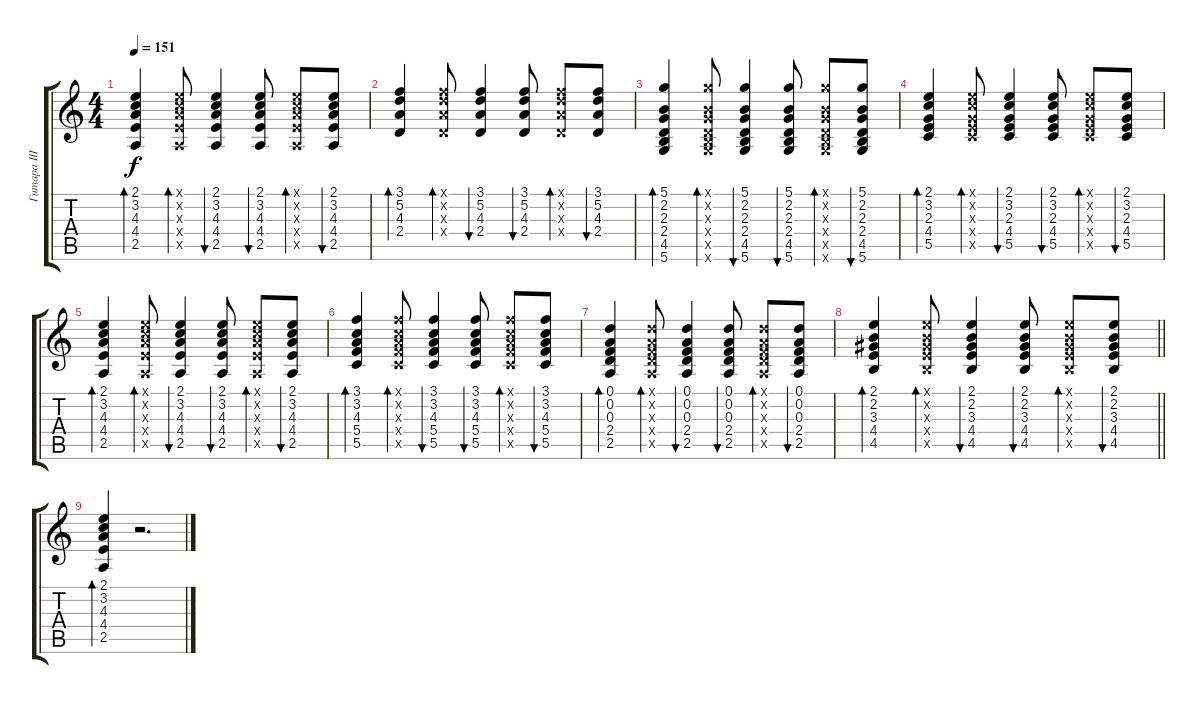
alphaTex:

\track ("Гитара III л" "Гитара III") {instrument acousticguitarsteel}
\staff {score tabs}
\tuning (D4 A3 F3 C3 G2 D2) {hide}
\ts (4 4)
\tempo 151
\clef g2
\ks c
(2.1 3.2 4.3 4.4 2.5).4{bd 60 dy f} (2.1{x} 3.2{x} 4.3{x} 4.4{x} 2.5{x}).8{bd 60} (2.1 3.2 4.3 4.4 2.5).4{bu 60} (2.1 3.2 4.3 4.4 2.5).8{bu 60} (2.1{x} 3.2{x} 4.3{x} 4.4{x} 2.5{x}).8{bd 60} (2.1 3.2 4.3 4.4 2.5).8{bu 60} |
(3.1 5.2 4.3 2.4).4{bd 60} (3.1{x} 5.2{x} 4.3{x} 2.4{x}).8{bd 60} (3.1 5.2 4.3 2.4).4{bu 60} (3.1 5.2 4.3 2.4).8{bu 60} (3.1{x} 5.2{x} 4.3{x} 2.4{x}).8{bd 60} (3.1 5.2 4.3 2.4).8{bu 60} |
(5.1 2.2 2.3 2.4 4.5 5.6).4{bd 60} (5.1{x} 2.2{x} 2.3{x} 2.4{x} 4.5{x} 5.6{x}).8{bd 60} (5.1 2.2 2.3 2.4 4.5 5.6).4{bu 60} (5.1 2.2 2.3 2.4 4.5 5.6).8{bu 60} (5.1{x} 2.2{x} 2.3{x} 2.4{x} 4.5{x} 5.6{x}).8{bd 60} (5.1 2.2 2.3 2.4 4.5 5.6).8{bu 60} |
(2.1 3.2 2.3 4.4 5.5).4{bd 60} (2.1{x} 3.2{x} 2.3{x} 4.4{x} 5.5{x}).8{bd 60} (2.1 3.2 2.3 4.4 5.5).4{bu 60} (2.1 3.2 2.3 4.4 5.5).8{bu 60} (2.1{x} 3.2{x} 2.3{x} 4.4{x} 5.5{x}).8{bd 60} (2.1 3.2 2.3 4.4 5.5).8{bu 60} |
(2.1 3.2 4.3 4.4 2.5).4{bd 60} (2.1{x} 3.2{x} 4.3{x} 4.4{x} 2.5{x}).8{bd 60} (2.1 3.2 4.3 4.4 2.5).4{bu 60} (2.1 3.2 4.3 4.4 2.5).8{bu 60} (2.1{x} 3.2{x} 4.3{x} 4.4{x} 2.5{x}).8{bd 60} (2.1 3.2 4.3 4.4 2.5).8{bu 60} |
(3.1 3.2 4.3 5.4 5.5).4{bd 60} (3.1{x} 3.2{x} 4.3{x} 5.4{x} 5.5{x}).8{bd 60} (3.1 3.2 4.3 5.4 5.5).4{bu 60} (3.1 3.2 4.3 5.4 5.5).8{bu 60} (3.1{x} 3.2{x} 4.3{x} 5.4{x} 5.5{x}).8{bd 60} (3.1 3.2 4.3 5.4 5.5).8{bu 60} |
(0.1 0.2 0.3 2.4 2.5).4{bd 60} (0.1{x} 0.2{x} 0.3{x} 2.4{x} 2.5{x}).8{bd 60} (0.1 0.2 0.3 2.4 2.5).4{bu 60} (0.1 0.2 0.3 2.4 2.5).8{bu 60} (0.1{x} 0.2{x} 0.3{x} 2.4{x} 2.5{x}).8{bd 60} (0.1 0.2 0.3 2.4 2.5).8{bu 60} |
\barLineRight lightlight
(2.1 2.2 3.3 4.4 4.5).4{bd 60} (2.1{x} 2.2{x} 3.3{x} 4.4{x} 4.5{x}).8{bd 60} (2.1 2.2 3.3 4.4 4.5).4{bu 60} (2.1 2.2 3.3 4.4 4.5).8{bu 60} (2.1{x} 2.2{x} 3.3{x} 4.4{x} 4.5{x}).8{bd 60} (2.1 2.2 3.3 4.4 4.5).8{bu 60} |
(2.1 3.2 4.3 4.4 2.5).4{bd 60} r.2{d}
